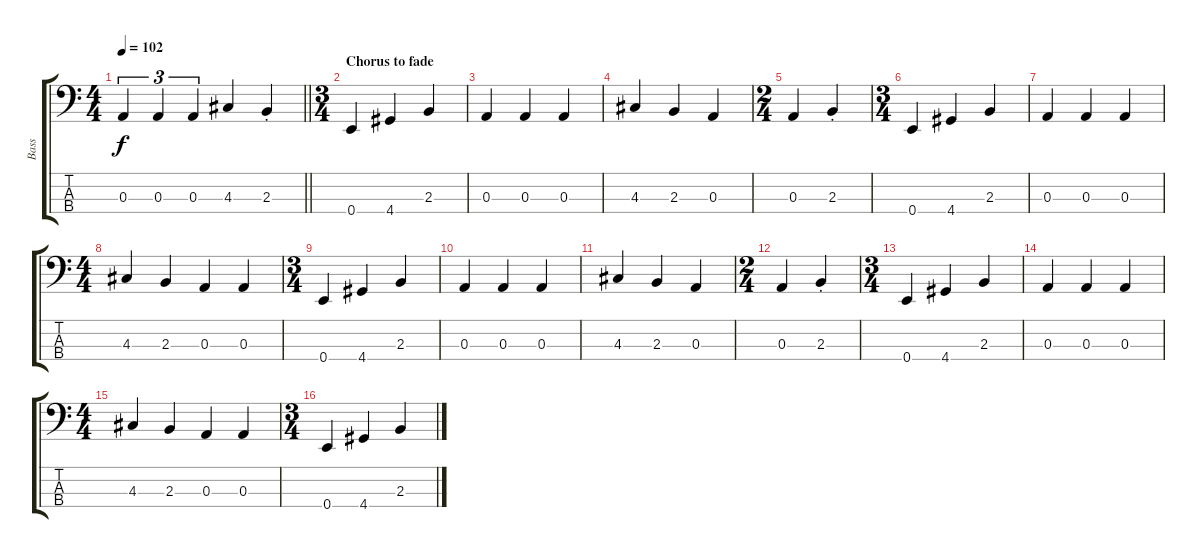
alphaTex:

\track ("Bass" "Bass") {instrument electricbassfinger}
\staff {score tabs}
\tuning (G2 D2 A1 E1) {hide}
\ts (4 4)
\tempo 102
\clef f4
\barLineRight lightlight
\ks c
0.3.4{tu (3 2) dy f} 0.3.4{tu (3 2)} 0.3.4{tu (3 2)} 4.3.4 2.3{st}.4 |
\ts (3 4)
\section ("" "Chorus to fade")
0.4.4 4.4.4 2.3.4 |
0.3.4 0.3.4 0.3.4 |
4.3.4 2.3.4 0.3.4 |
\ts (2 4)
0.3.4 2.3{st}.4 |
\ts (3 4)
0.4.4 4.4.4 2.3.4 |
0.3.4 0.3.4 0.3.4 |
\ts (4 4)
4.3.4 2.3.4 0.3.4 0.3.4 |
\ts (3 4)
0.4.4 4.4.4 2.3.4 |
0.3.4 0.3.4 0.3.4 |
4.3.4 2.3.4 0.3.4 |
\ts (2 4)
0.3.4 2.3{st}.4 |
\ts (3 4)
0.4.4 4.4.4 2.3.4 |
0.3.4 0.3.4 0.3.4 |
\ts (4 4)
4.3.4 2.3.4 0.3.4 0.3.4 |
\ts (3 4)
0.4.4 4.4.4 2.3.4
